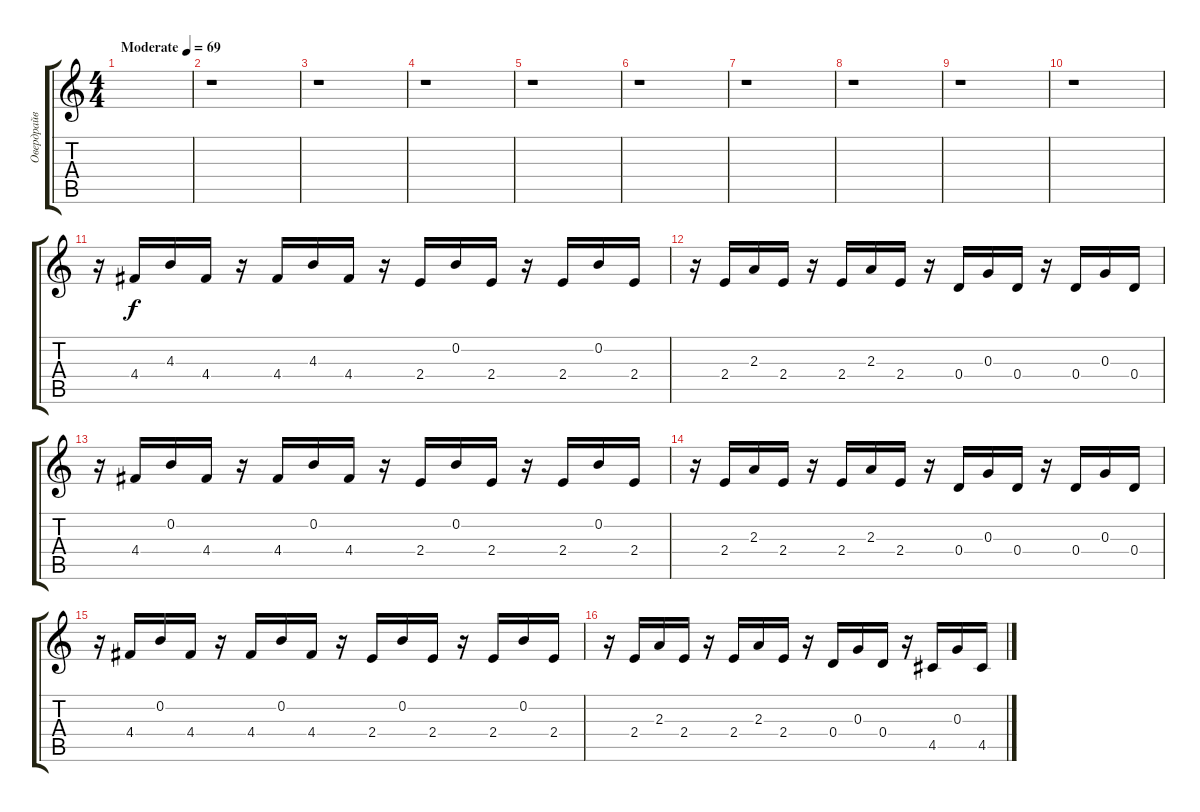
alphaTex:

\track ("Овердрайв" "Овердрайв") {instrument overdrivenguitar}
\staff {score tabs}
\tuning (E4 B3 G3 D3 A2 E2) {hide}
\ts (4 4)
\tempo (69 "Moderate")
\clef g2
\ks c
|
r.1 |
r.1 |
r.1 |
r.1 |
r.1 |
r.1 |
r.1 |
r.1 |
r.1 |
r.16 4.4.16 4.3.16 4.4.16 r.16 4.4.16 4.3.16 4.4.16 r.16 2.4.16 0.2.16 2.4.16 r.16 2.4.16 0.2.16 2.4.16 |
r.16 2.4.16 2.3.16 2.4.16 r.16 2.4.16 2.3.16 2.4.16 r.16 0.4.16 0.3.16 0.4.16 r.16 0.4.16 0.3.16 0.4.16 |
r.16 4.4.16 0.2.16 4.4.16 r.16 4.4.16 0.2.16 4.4.16 r.16 2.4.16 0.2.16 2.4.16 r.16 2.4.16 0.2.16 2.4.16 |
r.16 2.4.16 2.3.16 2.4.16 r.16 2.4.16 2.3.16 2.4.16 r.16 0.4.16 0.3.16 0.4.16 r.16 0.4.16 0.3.16 0.4.16 |
r.16 4.4.16 0.2.16 4.4.16 r.16 4.4.16 0.2.16 4.4.16 r.16 2.4.16 0.2.16 2.4.16 r.16 2.4.16 0.2.16 2.4.16 |
r.16 2.4.16 2.3.16 2.4.16 r.16 2.4.16 2.3.16 2.4.16 r.16 0.4.16 0.3.16 0.4.16 r.16 4.5.16 0.3.16 4.5.16
